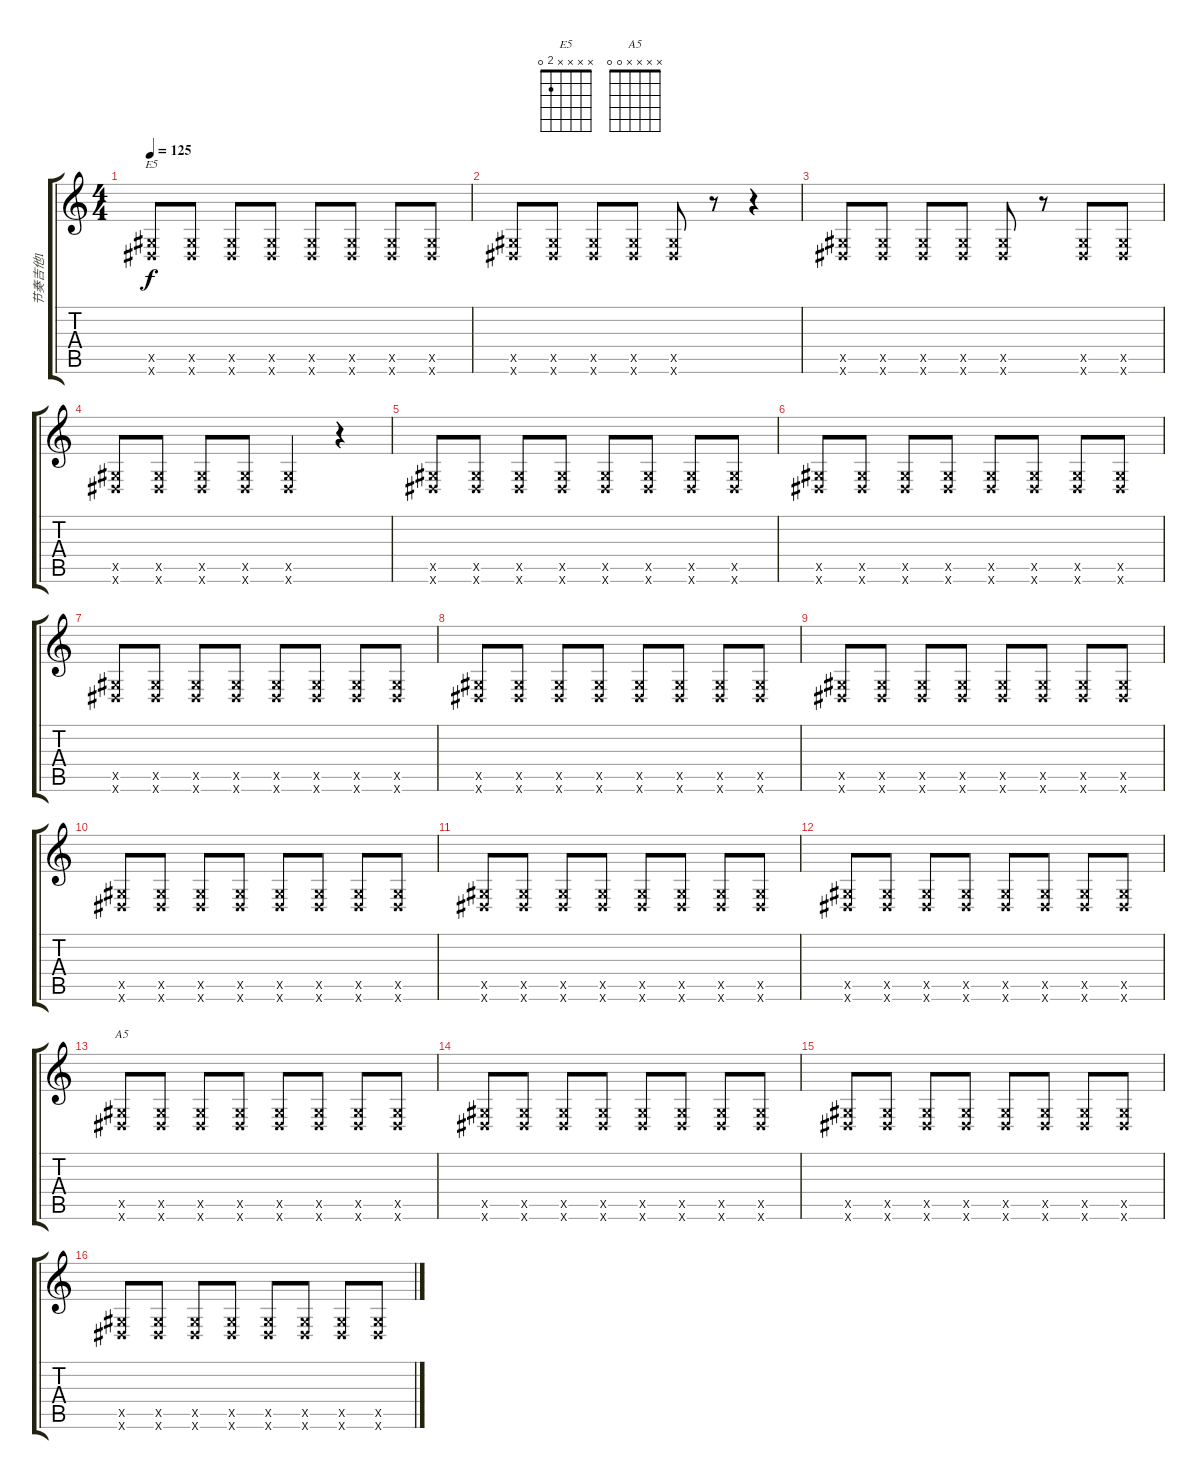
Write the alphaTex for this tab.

\track ("节奏吉他1" "节奏吉他1") {instrument distortionguitar}
\staff {score tabs}
\tuning (E4 B3 G3 D3 A2 E2) {hide}
\chord ("E5" x x x x 2 0)
\chord ("A5" x x x x 0 0)
\ts (4 4)
\tempo 125
\clef g2
\ks c
(-1.5{x} -1.6{x}).8{ch "E5" dy f} (-1.5{x} -1.6{x}).8 (-1.5{x} -1.6{x}).8 (-1.5{x} -1.6{x}).8 (-1.5{x} -1.6{x}).8 (-1.5{x} -1.6{x}).8 (-1.5{x} -1.6{x}).8 (-1.5{x} -1.6{x}).8 |
(-1.5{x} -1.6{x}).8 (-1.5{x} -1.6{x}).8 (-1.5{x} -1.6{x}).8 (-1.5{x} -1.6{x}).8 (-1.5{x} -1.6{x}).8 r.8 r.4 |
(-1.5{x} -1.6{x}).8 (-1.5{x} -1.6{x}).8 (-1.5{x} -1.6{x}).8 (-1.5{x} -1.6{x}).8 (-1.5{x} -1.6{x}).8 r.8 (-1.5{x} -1.6{x}).8 (-1.5{x} -1.6{x}).8 |
(-1.5{x} -1.6{x}).8 (-1.5{x} -1.6{x}).8 (-1.5{x} -1.6{x}).8 (-1.5{x} -1.6{x}).8 (-1.5{x} -1.6{x}).4 r.4 |
(-1.5{x} -1.6{x}).8 (-1.5{x} -1.6{x}).8 (-1.5{x} -1.6{x}).8 (-1.5{x} -1.6{x}).8 (-1.5{x} -1.6{x}).8 (-1.5{x} -1.6{x}).8 (-1.5{x} -1.6{x}).8 (-1.5{x} -1.6{x}).8 |
(-1.5{x} -1.6{x}).8 (-1.5{x} -1.6{x}).8 (-1.5{x} -1.6{x}).8 (-1.5{x} -1.6{x}).8 (-1.5{x} -1.6{x}).8 (-1.5{x} -1.6{x}).8 (-1.5{x} -1.6{x}).8 (-1.5{x} -1.6{x}).8 |
(-1.5{x} -1.6{x}).8 (-1.5{x} -1.6{x}).8 (-1.5{x} -1.6{x}).8 (-1.5{x} -1.6{x}).8 (-1.5{x} -1.6{x}).8 (-1.5{x} -1.6{x}).8 (-1.5{x} -1.6{x}).8 (-1.5{x} -1.6{x}).8 |
(-1.5{x} -1.6{x}).8 (-1.5{x} -1.6{x}).8 (-1.5{x} -1.6{x}).8 (-1.5{x} -1.6{x}).8 (-1.5{x} -1.6{x}).8 (-1.5{x} -1.6{x}).8 (-1.5{x} -1.6{x}).8 (-1.5{x} -1.6{x}).8 |
(-1.5{x} -1.6{x}).8 (-1.5{x} -1.6{x}).8 (-1.5{x} -1.6{x}).8 (-1.5{x} -1.6{x}).8 (-1.5{x} -1.6{x}).8 (-1.5{x} -1.6{x}).8 (-1.5{x} -1.6{x}).8 (-1.5{x} -1.6{x}).8 |
(-1.5{x} -1.6{x}).8 (-1.5{x} -1.6{x}).8 (-1.5{x} -1.6{x}).8 (-1.5{x} -1.6{x}).8 (-1.5{x} -1.6{x}).8 (-1.5{x} -1.6{x}).8 (-1.5{x} -1.6{x}).8 (-1.5{x} -1.6{x}).8 |
(-1.5{x} -1.6{x}).8 (-1.5{x} -1.6{x}).8 (-1.5{x} -1.6{x}).8 (-1.5{x} -1.6{x}).8 (-1.5{x} -1.6{x}).8 (-1.5{x} -1.6{x}).8 (-1.5{x} -1.6{x}).8 (-1.5{x} -1.6{x}).8 |
(-1.5{x} -1.6{x}).8 (-1.5{x} -1.6{x}).8 (-1.5{x} -1.6{x}).8 (-1.5{x} -1.6{x}).8 (-1.5{x} -1.6{x}).8 (-1.5{x} -1.6{x}).8 (-1.5{x} -1.6{x}).8 (-1.5{x} -1.6{x}).8 |
(-1.5{x} -1.6{x}).8{ch "A5"} (-1.5{x} -1.6{x}).8 (-1.5{x} -1.6{x}).8 (-1.5{x} -1.6{x}).8 (-1.5{x} -1.6{x}).8 (-1.5{x} -1.6{x}).8 (-1.5{x} -1.6{x}).8 (-1.5{x} -1.6{x}).8 |
(-1.5{x} -1.6{x}).8 (-1.5{x} -1.6{x}).8 (-1.5{x} -1.6{x}).8 (-1.5{x} -1.6{x}).8 (-1.5{x} -1.6{x}).8 (-1.5{x} -1.6{x}).8 (-1.5{x} -1.6{x}).8 (-1.5{x} -1.6{x}).8 |
(-1.5{x} -1.6{x}).8 (-1.5{x} -1.6{x}).8 (-1.5{x} -1.6{x}).8 (-1.5{x} -1.6{x}).8 (-1.5{x} -1.6{x}).8 (-1.5{x} -1.6{x}).8 (-1.5{x} -1.6{x}).8 (-1.5{x} -1.6{x}).8 |
(-1.5{x} -1.6{x}).8 (-1.5{x} -1.6{x}).8 (-1.5{x} -1.6{x}).8 (-1.5{x} -1.6{x}).8 (-1.5{x} -1.6{x}).8 (-1.5{x} -1.6{x}).8 (-1.5{x} -1.6{x}).8 (-1.5{x} -1.6{x}).8
